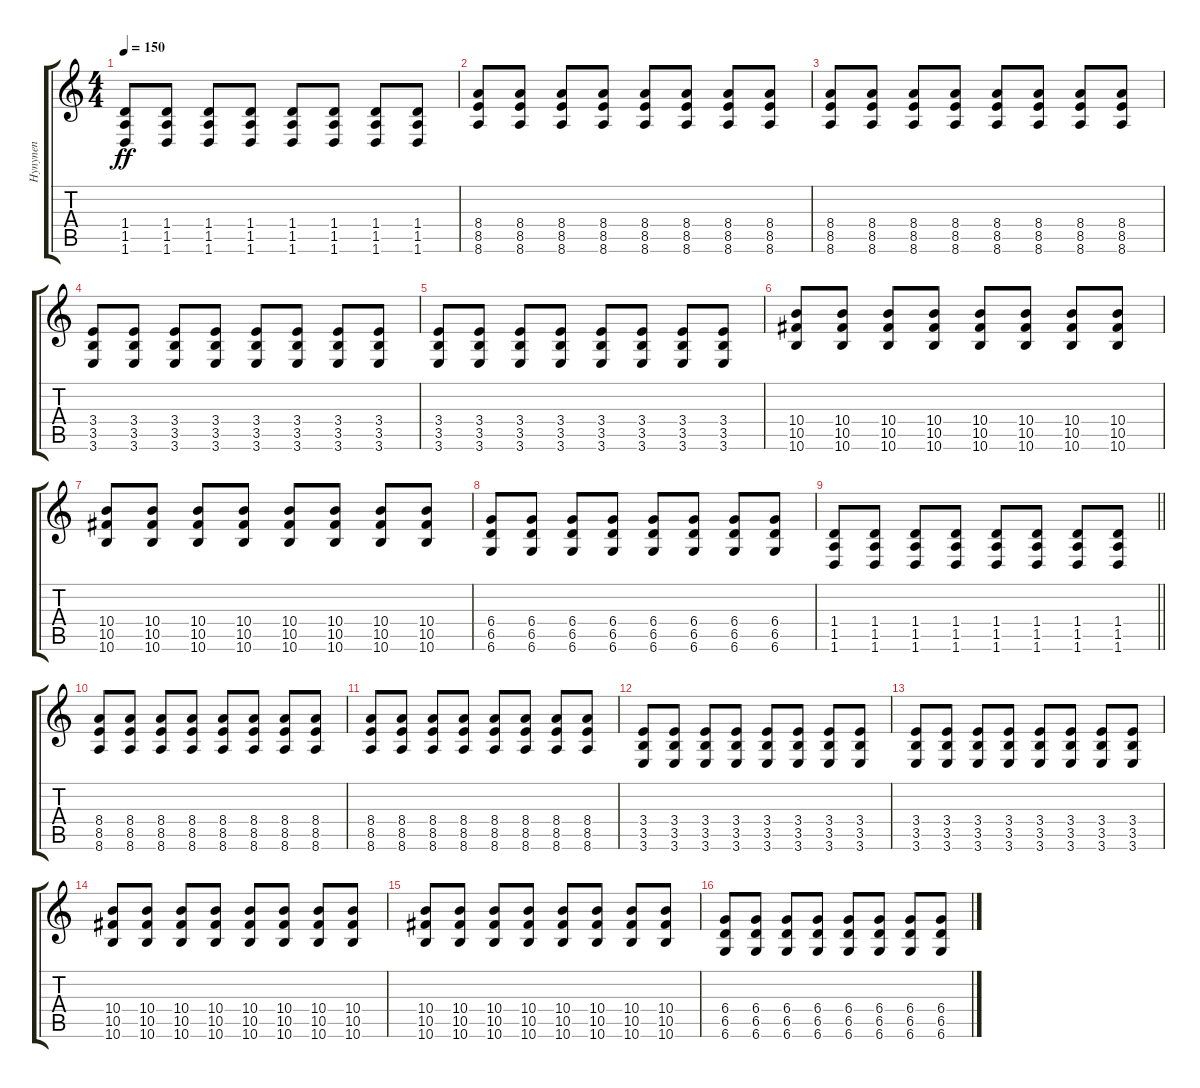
\track ("Hynynen" "Hynynen") {instrument distortionguitar}
\staff {score tabs}
\tuning (Eb4 Bb3 Gb3 Db3 Ab2 Db2) {hide}
\ts (4 4)
\tempo 150
\clef g2
\ks c
(1.4 1.5 1.6).8{dy ff} (1.4 1.5 1.6).8 (1.4 1.5 1.6).8 (1.4 1.5 1.6).8 (1.4 1.5 1.6).8 (1.4 1.5 1.6).8 (1.4 1.5 1.6).8 (1.4 1.5 1.6).8 |
(8.4 8.5 8.6).8 (8.4 8.5 8.6).8 (8.4 8.5 8.6).8 (8.4 8.5 8.6).8 (8.4 8.5 8.6).8 (8.4 8.5 8.6).8 (8.4 8.5 8.6).8 (8.4 8.5 8.6).8 |
(8.4 8.5 8.6).8 (8.4 8.5 8.6).8 (8.4 8.5 8.6).8 (8.4 8.5 8.6).8 (8.4 8.5 8.6).8 (8.4 8.5 8.6).8 (8.4 8.5 8.6).8 (8.4 8.5 8.6).8 |
(3.4 3.5 3.6).8 (3.4 3.5 3.6).8 (3.4 3.5 3.6).8 (3.4 3.5 3.6).8 (3.4 3.5 3.6).8 (3.4 3.5 3.6).8 (3.4 3.5 3.6).8 (3.4 3.5 3.6).8 |
(3.4 3.5 3.6).8 (3.4 3.5 3.6).8 (3.4 3.5 3.6).8 (3.4 3.5 3.6).8 (3.4 3.5 3.6).8 (3.4 3.5 3.6).8 (3.4 3.5 3.6).8 (3.4 3.5 3.6).8 |
(10.4 10.5 10.6).8 (10.4 10.5 10.6).8 (10.4 10.5 10.6).8 (10.4 10.5 10.6).8 (10.4 10.5 10.6).8 (10.4 10.5 10.6).8 (10.4 10.5 10.6).8 (10.4 10.5 10.6).8 |
(10.4 10.5 10.6).8 (10.4 10.5 10.6).8 (10.4 10.5 10.6).8 (10.4 10.5 10.6).8 (10.4 10.5 10.6).8 (10.4 10.5 10.6).8 (10.4 10.5 10.6).8 (10.4 10.5 10.6).8 |
(6.4 6.5 6.6).8 (6.4 6.5 6.6).8 (6.4 6.5 6.6).8 (6.4 6.5 6.6).8 (6.4 6.5 6.6).8 (6.4 6.5 6.6).8 (6.4 6.5 6.6).8 (6.4 6.5 6.6).8 |
\barLineRight lightlight
(1.4 1.5 1.6).8 (1.4 1.5 1.6).8 (1.4 1.5 1.6).8 (1.4 1.5 1.6).8 (1.4 1.5 1.6).8 (1.4 1.5 1.6).8 (1.4 1.5 1.6).8 (1.4 1.5 1.6).8 |
\section ("" "")
(8.4 8.5 8.6).8 (8.4 8.5 8.6).8 (8.4 8.5 8.6).8 (8.4 8.5 8.6).8 (8.4 8.5 8.6).8 (8.4 8.5 8.6).8 (8.4 8.5 8.6).8 (8.4 8.5 8.6).8 |
(8.4 8.5 8.6).8 (8.4 8.5 8.6).8 (8.4 8.5 8.6).8 (8.4 8.5 8.6).8 (8.4 8.5 8.6).8 (8.4 8.5 8.6).8 (8.4 8.5 8.6).8 (8.4 8.5 8.6).8 |
(3.4 3.5 3.6).8 (3.4 3.5 3.6).8 (3.4 3.5 3.6).8 (3.4 3.5 3.6).8 (3.4 3.5 3.6).8 (3.4 3.5 3.6).8 (3.4 3.5 3.6).8 (3.4 3.5 3.6).8 |
(3.4 3.5 3.6).8 (3.4 3.5 3.6).8 (3.4 3.5 3.6).8 (3.4 3.5 3.6).8 (3.4 3.5 3.6).8 (3.4 3.5 3.6).8 (3.4 3.5 3.6).8 (3.4 3.5 3.6).8 |
(10.4 10.5 10.6).8 (10.4 10.5 10.6).8 (10.4 10.5 10.6).8 (10.4 10.5 10.6).8 (10.4 10.5 10.6).8 (10.4 10.5 10.6).8 (10.4 10.5 10.6).8 (10.4 10.5 10.6).8 |
(10.4 10.5 10.6).8 (10.4 10.5 10.6).8 (10.4 10.5 10.6).8 (10.4 10.5 10.6).8 (10.4 10.5 10.6).8 (10.4 10.5 10.6).8 (10.4 10.5 10.6).8 (10.4 10.5 10.6).8 |
(6.4 6.5 6.6).8 (6.4 6.5 6.6).8 (6.4 6.5 6.6).8 (6.4 6.5 6.6).8 (6.4 6.5 6.6).8 (6.4 6.5 6.6).8 (6.4 6.5 6.6).8 (6.4 6.5 6.6).8
